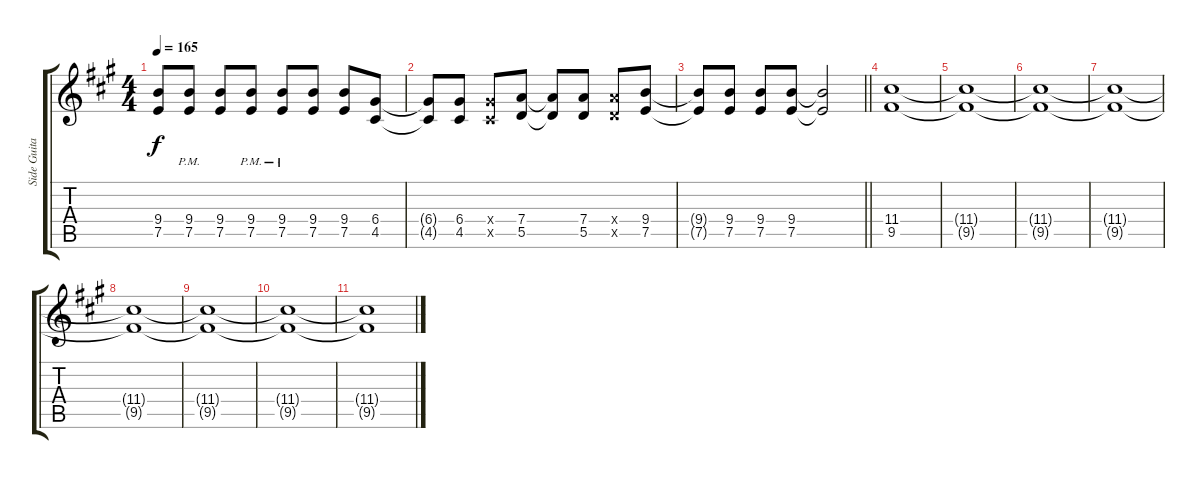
\track ("Side Guitar Right" "Side Guita") {instrument distortionguitar}
\staff {score tabs}
\tuning (E4 B3 G3 D3 A2 E2) {hide}
\ts (4 4)
\tempo 165
\clef g2
\ks a
(9.4{t} 7.5{t}).8{dy f} (9.4{pm} 7.5{pm}).8 (9.4 7.5).8 (9.4{pm} 7.5{pm}).8 (9.4{pm} 7.5{pm}).8 (9.4 7.5).8 (9.4 7.5).8 (6.4 4.5).8 |
(6.4{t} 4.5{t}).8 (6.4 4.5).8 (6.4{x} 4.5{x}).8 (7.4 5.5).8 (7.4{t} 5.5{t}).8 (7.4 5.5).8 (7.4{x} 5.5{x}).8 (9.4 7.5).8 |
\barLineRight lightlight
(9.4{t} 7.5{t}).8 (9.4 7.5).8 (9.4 7.5).8 (9.4 7.5).8 (9.4{t} 7.5{t}).2 |
(11.4 9.5).1 |
(11.4{t} 9.5{t}).1 |
(11.4{t} 9.5{t}).1 |
(11.4{t} 9.5{t}).1 |
(11.4{t} 9.5{t}).1 |
(11.4{t} 9.5{t}).1 |
(11.4{t} 9.5{t}).1 |
(11.4{t} 9.5{t}).1
